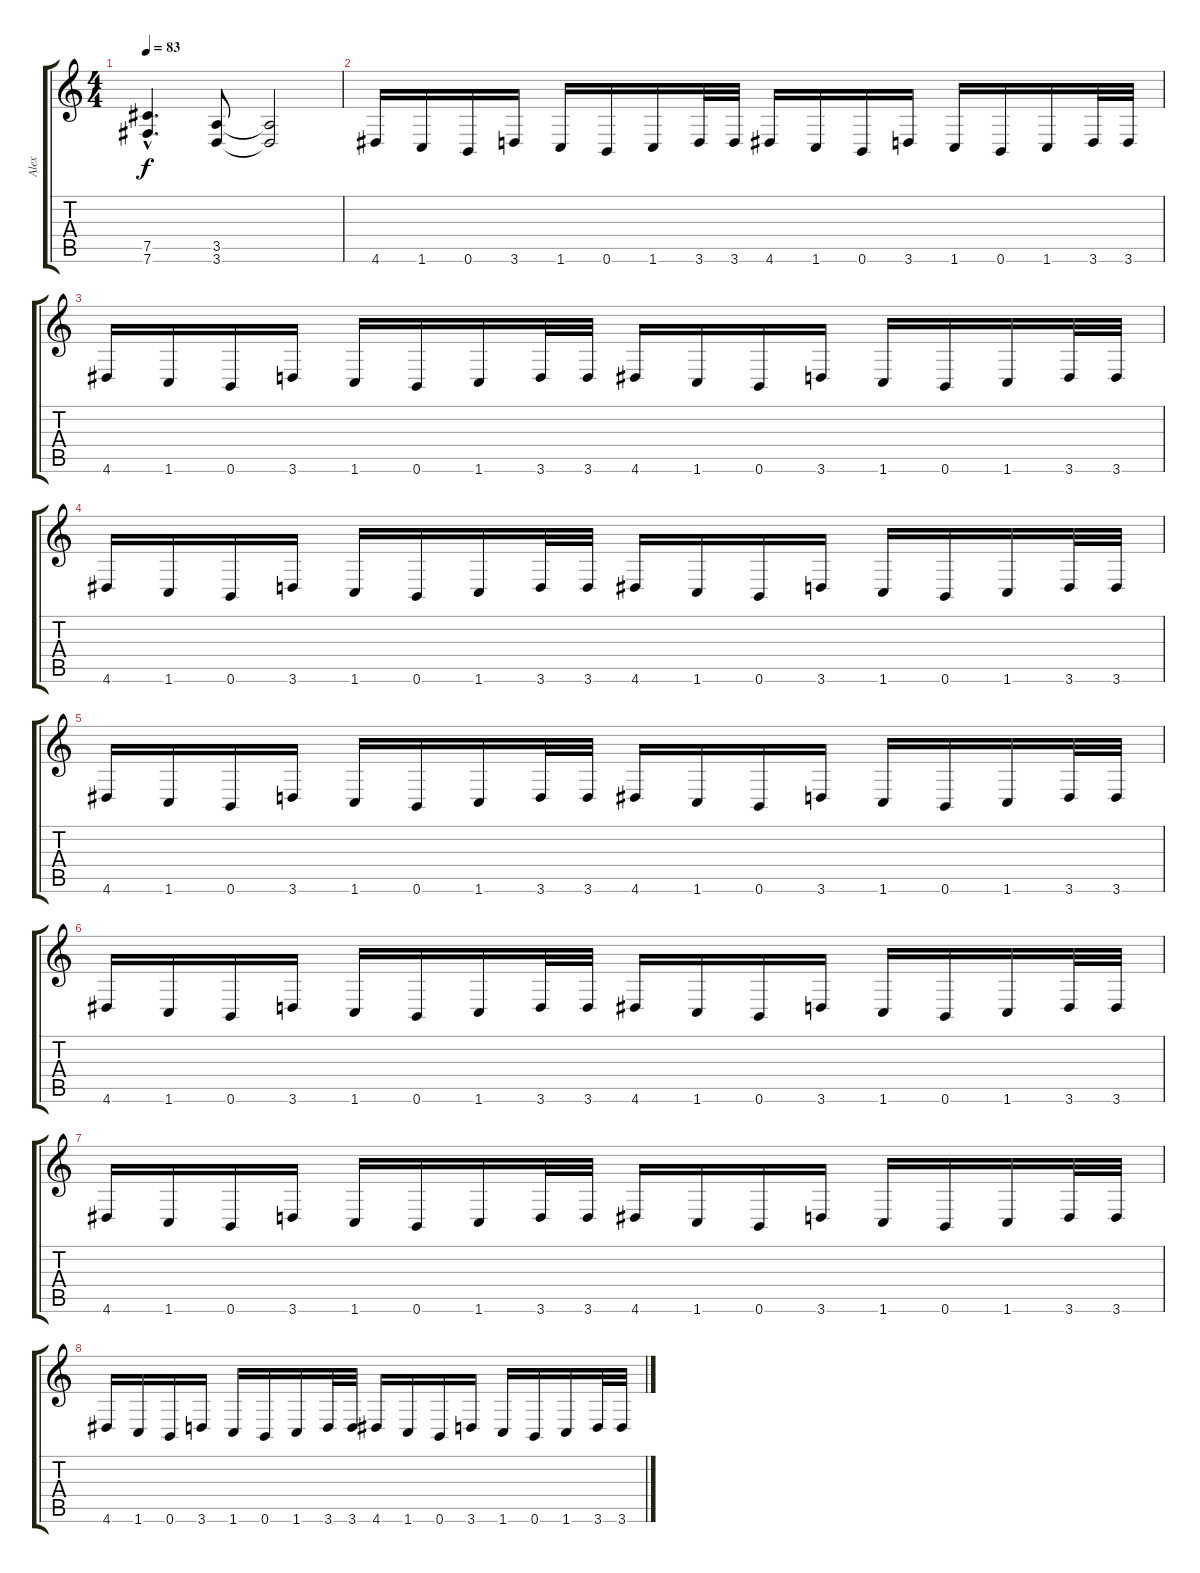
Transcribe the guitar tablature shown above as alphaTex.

\track ("Alex" "Alex") {instrument distortionguitar}
\staff {score tabs}
\tuning (Db4 Ab3 E3 B2 Gb2 B1) {hide}
\ts (4 4)
\tempo 83
\clef g2
\ks c
(7.5{hac} 7.6{hac}).4{d dy f} (3.5 3.6).8 (3.5{t} 3.6{t}).2 |
4.6.16 1.6.16 0.6.16 3.6.16 1.6.16 0.6.16 1.6.16 3.6.32 3.6.32 4.6.16 1.6.16 0.6.16 3.6.16 1.6.16 0.6.16 1.6.16 3.6.32 3.6.32 |
4.6.16 1.6.16 0.6.16 3.6.16 1.6.16 0.6.16 1.6.16 3.6.32 3.6.32 4.6.16 1.6.16 0.6.16 3.6.16 1.6.16 0.6.16 1.6.16 3.6.32 3.6.32 |
4.6.16 1.6.16 0.6.16 3.6.16 1.6.16 0.6.16 1.6.16 3.6.32 3.6.32 4.6.16 1.6.16 0.6.16 3.6.16 1.6.16 0.6.16 1.6.16 3.6.32 3.6.32 |
4.6.16 1.6.16 0.6.16 3.6.16 1.6.16 0.6.16 1.6.16 3.6.32 3.6.32 4.6.16 1.6.16 0.6.16 3.6.16 1.6.16 0.6.16 1.6.16 3.6.32 3.6.32 |
4.6.16 1.6.16 0.6.16 3.6.16 1.6.16 0.6.16 1.6.16 3.6.32 3.6.32 4.6.16 1.6.16 0.6.16 3.6.16 1.6.16 0.6.16 1.6.16 3.6.32 3.6.32 |
4.6.16 1.6.16 0.6.16 3.6.16 1.6.16 0.6.16 1.6.16 3.6.32 3.6.32 4.6.16 1.6.16 0.6.16 3.6.16 1.6.16 0.6.16 1.6.16 3.6.32 3.6.32 |
4.6.16 1.6.16 0.6.16 3.6.16 1.6.16 0.6.16 1.6.16 3.6.32 3.6.32 4.6.16 1.6.16 0.6.16 3.6.16 1.6.16 0.6.16 1.6.16 3.6.32 3.6.32
